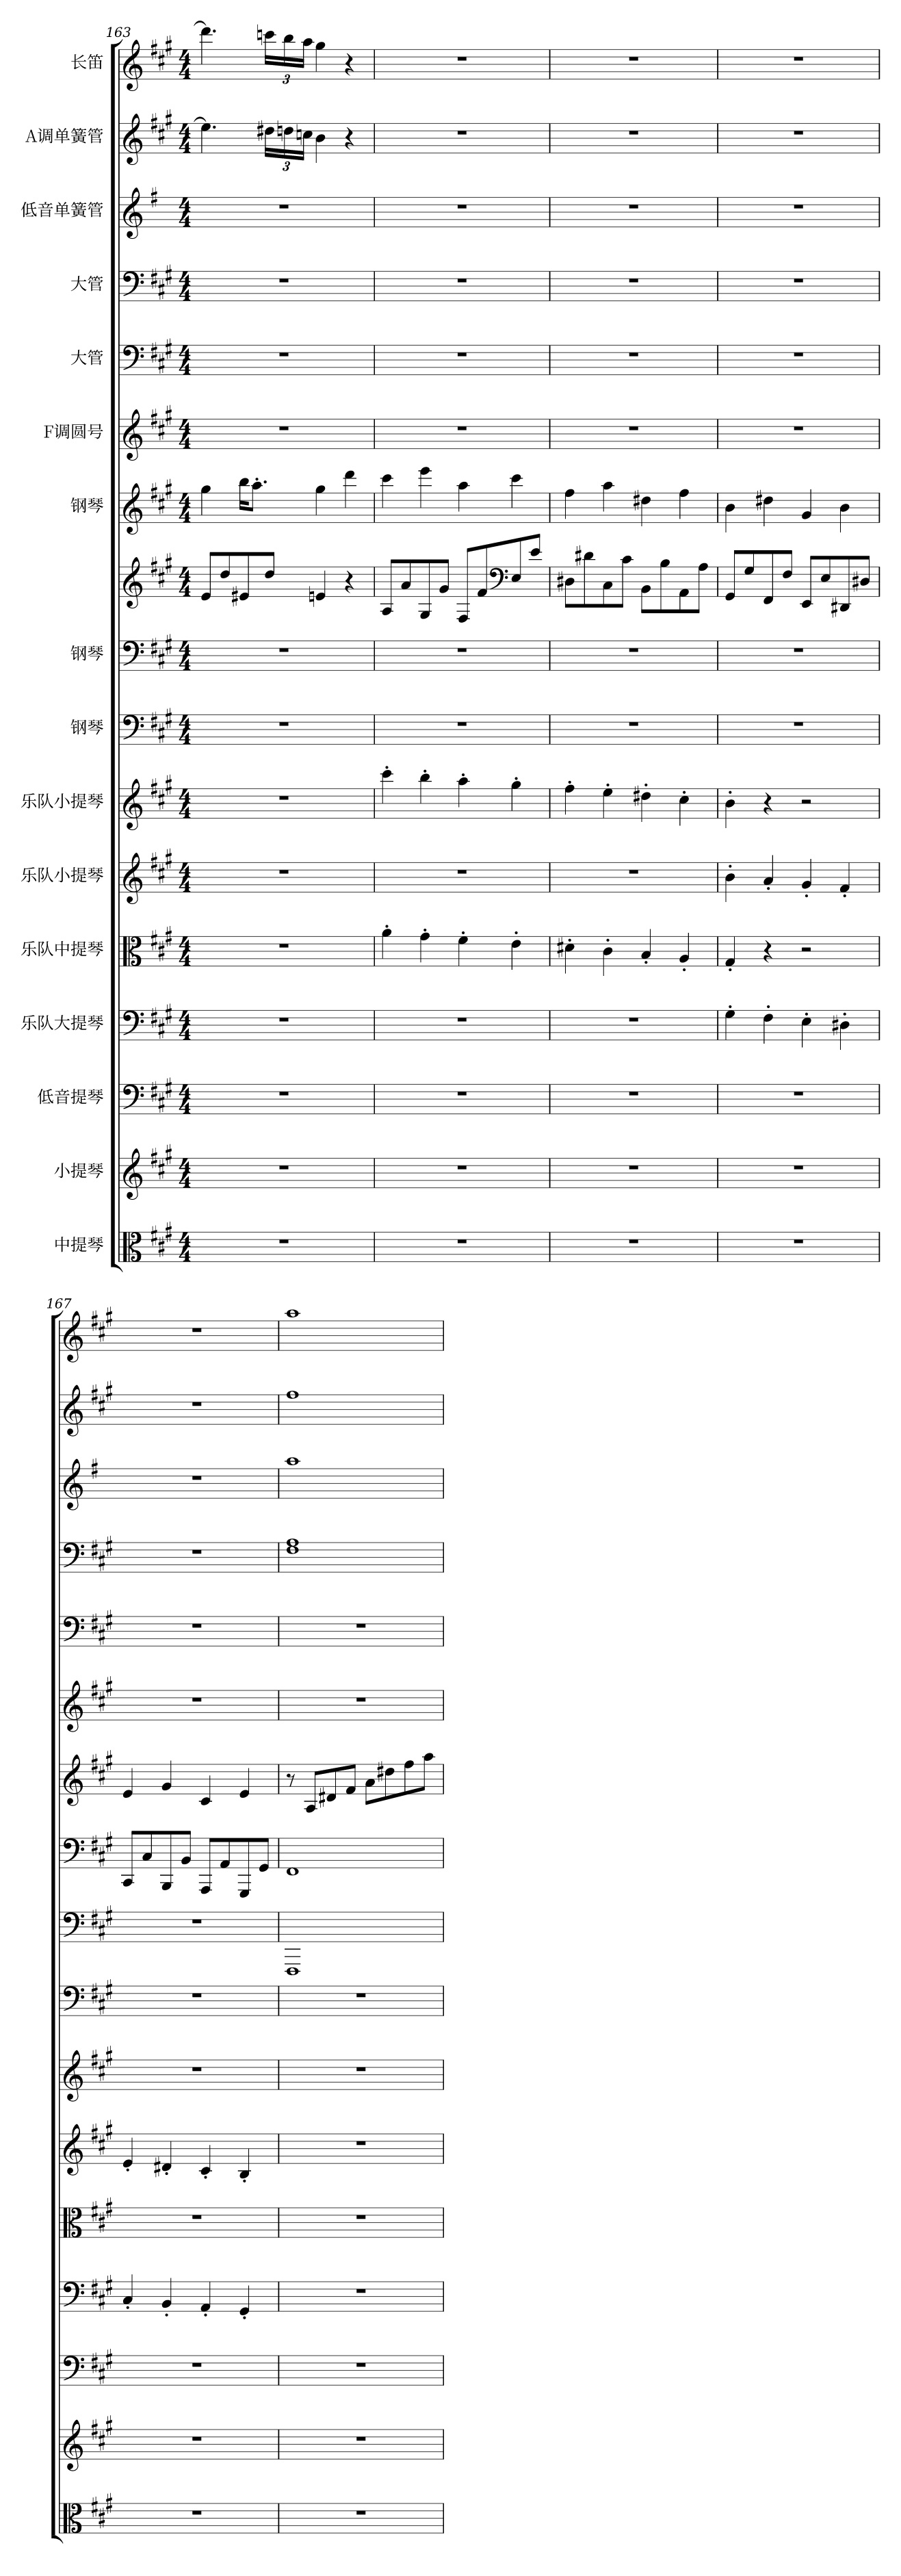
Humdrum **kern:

**kern	**kern	**kern	**kern	**kern	**kern	**kern	**kern	**kern	**kern	**kern	**kern	**kern	**kern	**kern	**kern	**kern
*part16	*part15	*part14	*part13	*part12	*part11	*part10	*part9	*part8	*part8	*part7	*part6	*part5	*part4	*part3	*part2	*part1
*staff17	*staff16	*staff15	*staff14	*staff13	*staff12	*staff11	*staff10	*staff9	*staff8	*staff7	*staff6	*staff5	*staff4	*staff3	*staff2	*staff1
*I"中提琴	*I"小提琴	*I"低音提琴	*I"乐队大提琴	*I"乐队中提琴	*I"乐队小提琴	*I"乐队小提琴	*I"钢琴	*I"钢琴	*	*I"钢琴	*I"F调圆号	*I"大管	*I"大管	*I"低音单簧管	*I"A调单簧管	*I"长笛
*clefC3	*clefG2	*clefF4	*clefF4	*clefC3	*clefG2	*clefG2	*clefF4	*clefF4	*clefG2	*clefG2	*clefG2	*clefF4	*clefF4	*clefG2	*clefG2	*clefG2
*	*	*ITrd7c12	*	*	*	*	*	*	*	*	*ITrd4c7	*	*	*ITrd8c14	*ITrd2c3	*
*k[f#c#g#]	*k[f#c#g#]	*k[f#c#g#]	*k[f#c#g#]	*k[f#c#g#]	*k[f#c#g#]	*k[f#c#g#]	*k[f#c#g#]	*k[f#c#g#]	*k[f#c#g#]	*k[f#c#g#]	*k[f#c#]	*k[f#c#g#]	*k[f#c#g#]	*k[f#]	*k[f#c#g#d#a#e#]	*k[f#c#g#]
*M4/4	*M4/4	*M4/4	*M4/4	*M4/4	*M4/4	*M4/4	*M4/4	*M4/4	*M4/4	*M4/4	*M4/4	*M4/4	*M4/4	*M4/4	*M4/4	*M4/4
=163	=163	=163	=163	=163	=163	=163	=163	=163	=163	=163	=163	=163	=163	=163	=163	=163
1r	1r	1r	1r	1r	1r	1r	1r	1r	8e/L	4gg#\	1r	1r	1r	1r	4.cc##\]	4.ddd\]
.	.	.	.	.	.	.	.	.	8dd/	.	.	.	.	.	.	.
.	.	.	.	.	.	.	.	.	8e#X/	16bb\KL	.	.	.	.	.	.
.	.	.	.	.	.	.	.	.	.	8.aa'\J	.	.	.	.	.	.
*	*	*	*	*	*	*	*	*	*	*	*	*	*	*	*Xbrackettup	*Xbrackettup
.	.	.	.	.	.	.	.	.	8dd/J	.	.	.	.	.	24b#X\LL	24cccn\LL
.	.	.	.	.	.	.	.	.	.	.	.	.	.	.	24bn\	24bb\
.	.	.	.	.	.	.	.	.	.	.	.	.	.	.	24an\JJ	24aa\JJ
.	.	.	.	.	.	.	.	.	4en/	4gg#\	.	.	.	.	4g#\	4gg#\
.	.	.	.	.	.	.	.	.	4r	4ddd\	.	.	.	.	4r	4r
!!LO:PB:g=z
=164	=164	=164	=164	=164	=164	=164	=164	=164	=164	=164	=164	=164	=164	=164	=164	=164
1r	1r	1r	1r	4a'\	1r	4ccc#'\	1r	1r	8A/L	4ccc#\	1r	1r	1r	1r	1r	1r
.	.	.	.	.	.	.	.	.	8a/	.	.	.	.	.	.	.
.	.	.	.	4g#'\	.	4bb'\	.	.	8G#/	4eee\	.	.	.	.	.	.
.	.	.	.	.	.	.	.	.	8g#/J	.	.	.	.	.	.	.
.	.	.	.	4f#'\	.	4aa'\	.	.	8F#/L	4aa\	.	.	.	.	.	.
.	.	.	.	.	.	.	.	.	8f#/	.	.	.	.	.	.	.
*	*	*	*	*	*	*	*	*	*clefF4	*	*	*	*	*	*	*
.	.	.	.	4e'\	.	4gg#'\	.	.	8E/	4ccc#\	.	.	.	.	.	.
.	.	.	.	.	.	.	.	.	8e/J	.	.	.	.	.	.	.
=165	=165	=165	=165	=165	=165	=165	=165	=165	=165	=165	=165	=165	=165	=165	=165	=165
1r	1r	1r	1r	4d#X'\	1r	4ff#'\	1r	1r	8D#X\L	4ff#\	1r	1r	1r	1r	1r	1r
.	.	.	.	.	.	.	.	.	8d#X\	.	.	.	.	.	.	.
.	.	.	.	4c#'\	.	4ee'\	.	.	8C#\	4aa\	.	.	.	.	.	.
.	.	.	.	.	.	.	.	.	8c#\J	.	.	.	.	.	.	.
.	.	.	.	4B'/	.	4dd#X'\	.	.	8BB\L	4dd#X\	.	.	.	.	.	.
.	.	.	.	.	.	.	.	.	8B\	.	.	.	.	.	.	.
.	.	.	.	4A'/	.	4cc#'\	.	.	8AA\	4ff#\	.	.	.	.	.	.
.	.	.	.	.	.	.	.	.	8A\J	.	.	.	.	.	.	.
=166	=166	=166	=166	=166	=166	=166	=166	=166	=166	=166	=166	=166	=166	=166	=166	=166
1r	1r	1r	4G#'\	4G#'/	4b'\	4b'\	1r	1r	8GG#/L	4b\	1r	1r	1r	1r	1r	1r
.	.	.	.	.	.	.	.	.	8G#/	.	.	.	.	.	.	.
.	.	.	4F#'\	4r	4a'/	4r	.	.	8FF#/	4dd#X\	.	.	.	.	.	.
.	.	.	.	.	.	.	.	.	8F#/J	.	.	.	.	.	.	.
.	.	.	4E'\	2r	4g#'/	2r	.	.	8EE/L	4g#/	.	.	.	.	.	.
.	.	.	.	.	.	.	.	.	8E/	.	.	.	.	.	.	.
.	.	.	4D#X'\	.	4f#'/	.	.	.	8DD#X/	4b\	.	.	.	.	.	.
.	.	.	.	.	.	.	.	.	8D#X/J	.	.	.	.	.	.	.
=167	=167	=167	=167	=167	=167	=167	=167	=167	=167	=167	=167	=167	=167	=167	=167	=167
1r	1r	1r	4C#'/	1r	4e'/	1r	1r	1r	8CC#/L	4e/	1r	1r	1r	1r	1r	1r
.	.	.	.	.	.	.	.	.	8C#/	.	.	.	.	.	.	.
.	.	.	4BB'/	.	4d#X'/	.	.	.	8BBB/	4g#/	.	.	.	.	.	.
.	.	.	.	.	.	.	.	.	8BB/J	.	.	.	.	.	.	.
.	.	.	4AA'/	.	4c#'/	.	.	.	8AAA/L	4c#/	.	.	.	.	.	.
.	.	.	.	.	.	.	.	.	8AA/	.	.	.	.	.	.	.
.	.	.	4GG#'/	.	4B'/	.	.	.	8GGG#/	4e/	.	.	.	.	.	.
.	.	.	.	.	.	.	.	.	8GG#/J	.	.	.	.	.	.	.
!!LO:PB:g=z
=168	=168	=168	=168	=168	=168	=168	=168	=168	=168	=168	=168	=168	=168	=168	=168	=168
1r	1r	1r	1r	1r	1r	1r	1r	1FFF#	1FF#	8r	1r	1r	1F# 1A	1a	1dd#	1aa
.	.	.	.	.	.	.	.	.	.	8A/L	.	.	.	.	.	.
.	.	.	.	.	.	.	.	.	.	8d#X/	.	.	.	.	.	.
.	.	.	.	.	.	.	.	.	.	8f#/J	.	.	.	.	.	.
.	.	.	.	.	.	.	.	.	.	8a\L	.	.	.	.	.	.
.	.	.	.	.	.	.	.	.	.	8dd#X\	.	.	.	.	.	.
.	.	.	.	.	.	.	.	.	.	8ff#\	.	.	.	.	.	.
.	.	.	.	.	.	.	.	.	.	8aa\J	.	.	.	.	.	.
=	=	=	=	=	=	=	=	=	=	=	=	=	=	=	=	=
*-	*-	*-	*-	*-	*-	*-	*-	*-	*-	*-	*-	*-	*-	*-	*-	*-
